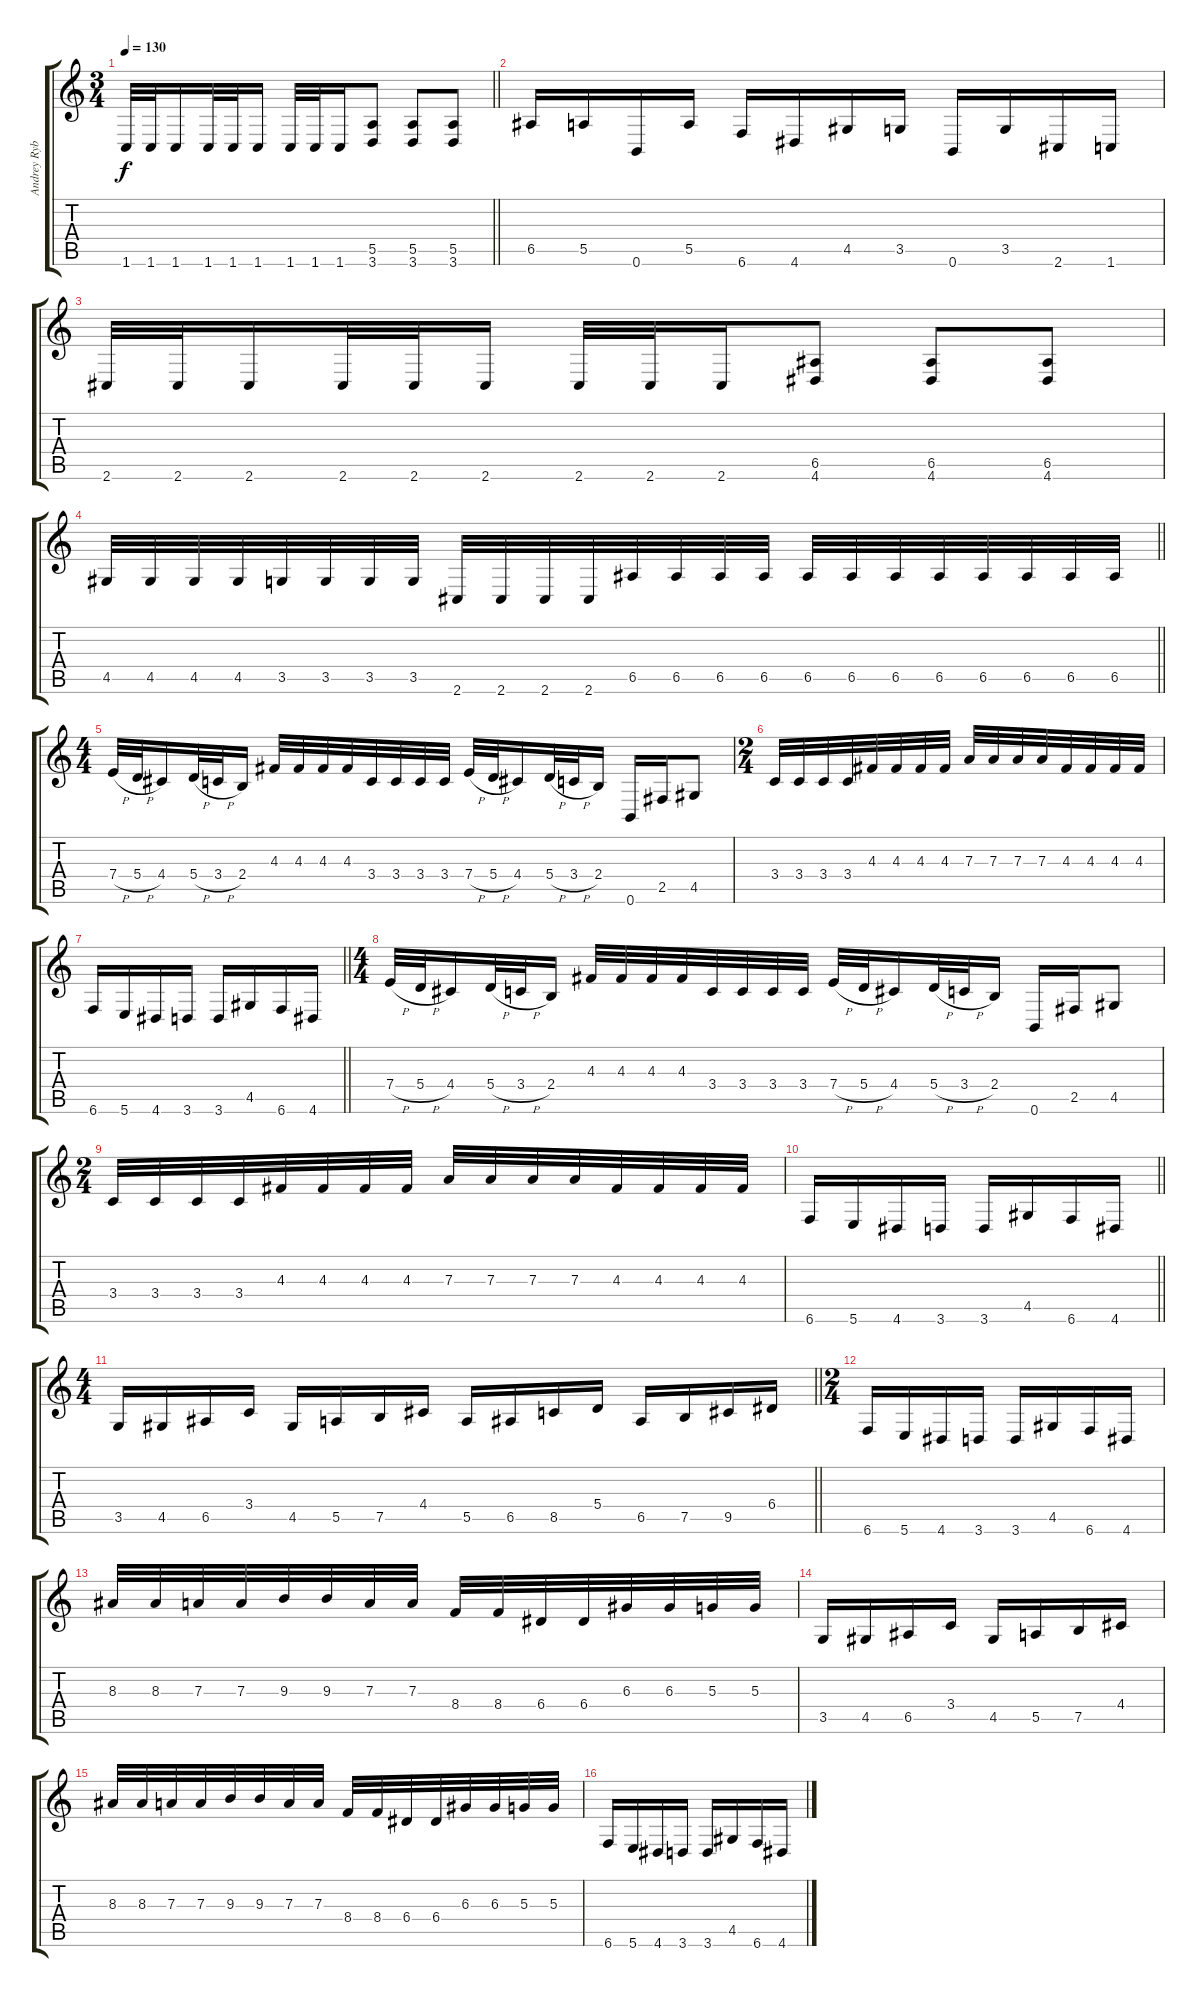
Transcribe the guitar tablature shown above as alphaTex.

\track ("Andrey Rybakov" "Andrey Ryb") {instrument distortionguitar}
\staff {score tabs}
\tuning (B3 Gb3 D3 A2 E2 B1) {hide}
\ts (3 4)
\tempo 130
\clef g2
\barLineRight lightlight
\ks c
1.6.32{dy f} 1.6.32 1.6.16 1.6.32 1.6.32 1.6.16 1.6.32 1.6.32 1.6.16 (5.5 3.6).8 (5.5 3.6).8 (5.5 3.6).8 |
6.5.16 5.5.16 0.6.16 5.5.16 6.6.16 4.6.16 4.5.16 3.5.16 0.6.16 3.5.16 2.6.16 1.6.16 |
2.6.32 2.6.32 2.6.16 2.6.32 2.6.32 2.6.16 2.6.32 2.6.32 2.6.16 (6.5 4.6).8 (6.5 4.6).8 (6.5 4.6).8 |
\barLineRight lightlight
4.5.32 4.5.32 4.5.32 4.5.32 3.5.32 3.5.32 3.5.32 3.5.32 2.6.32 2.6.32 2.6.32 2.6.32 6.5.32 6.5.32 6.5.32 6.5.32 6.5.32 6.5.32 6.5.32 6.5.32 6.5.32 6.5.32 6.5.32 6.5.32 |
\ts (4 4)
7.4{h}.32 5.4{h}.32 4.4.16 5.4{h}.32 3.4{h}.32 2.4.16 4.3.32 4.3.32 4.3.32 4.3.32 3.4.32 3.4.32 3.4.32 3.4.32 7.4{h}.32 5.4{h}.32 4.4.16 5.4{h}.32 3.4{h}.32 2.4.16 0.6.16 2.5.16 4.5.8 |
\ts (2 4)
3.4.32 3.4.32 3.4.32 3.4.32 4.3.32 4.3.32 4.3.32 4.3.32 7.3.32 7.3.32 7.3.32 7.3.32 4.3.32 4.3.32 4.3.32 4.3.32 |
\barLineRight lightlight
6.6.16 5.6.16 4.6.16 3.6.16 3.6.16 4.5.16 6.6.16 4.6.16 |
\ts (4 4)
7.4{h}.32 5.4{h}.32 4.4.16 5.4{h}.32 3.4{h}.32 2.4.16 4.3.32 4.3.32 4.3.32 4.3.32 3.4.32 3.4.32 3.4.32 3.4.32 7.4{h}.32 5.4{h}.32 4.4.16 5.4{h}.32 3.4{h}.32 2.4.16 0.6.16 2.5.16 4.5.8 |
\ts (2 4)
3.4.32 3.4.32 3.4.32 3.4.32 4.3.32 4.3.32 4.3.32 4.3.32 7.3.32 7.3.32 7.3.32 7.3.32 4.3.32 4.3.32 4.3.32 4.3.32 |
\barLineRight lightlight
6.6.16 5.6.16 4.6.16 3.6.16 3.6.16 4.5.16 6.6.16 4.6.16 |
\ts (4 4)
\section ("" "")
\barLineRight lightlight
3.5.16 4.5.16 6.5.16 3.4.16 4.5.16 5.5.16 7.5.16 4.4.16 5.5.16 6.5.16 8.5.16 5.4.16 6.5.16 7.5.16 9.5.16 6.4.16 |
\ts (2 4)
6.6.16 5.6.16 4.6.16 3.6.16 3.6.16 4.5.16 6.6.16 4.6.16 |
8.3.32 8.3.32 7.3.32 7.3.32 9.3.32 9.3.32 7.3.32 7.3.32 8.4.32 8.4.32 6.4.32 6.4.32 6.3.32 6.3.32 5.3.32 5.3.32 |
3.5.16 4.5.16 6.5.16 3.4.16 4.5.16 5.5.16 7.5.16 4.4.16 |
8.3.32 8.3.32 7.3.32 7.3.32 9.3.32 9.3.32 7.3.32 7.3.32 8.4.32 8.4.32 6.4.32 6.4.32 6.3.32 6.3.32 5.3.32 5.3.32 |
6.6.16 5.6.16 4.6.16 3.6.16 3.6.16 4.5.16 6.6.16 4.6.16
